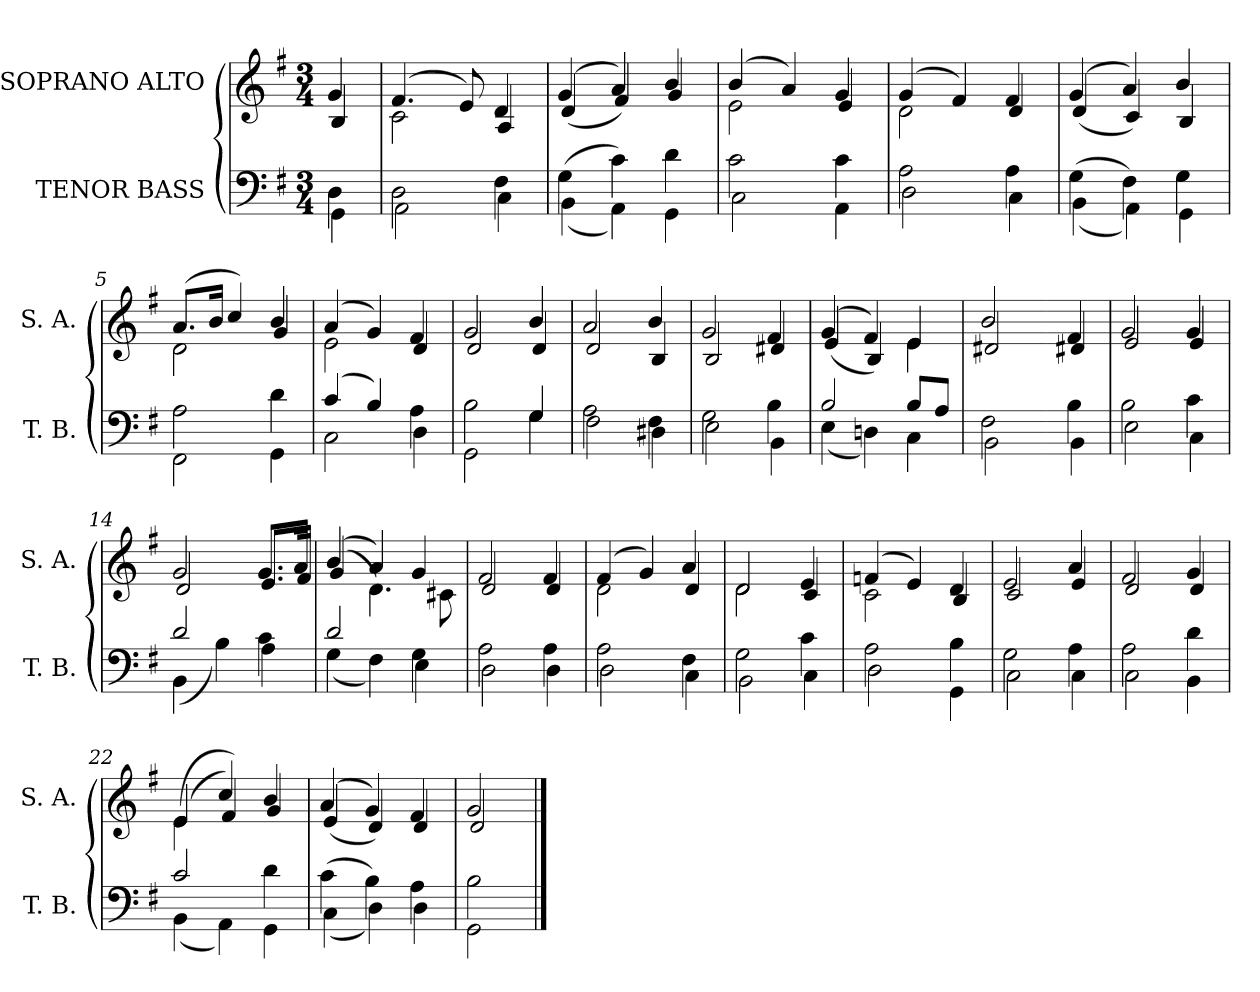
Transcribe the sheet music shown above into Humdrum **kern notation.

**kern	**kern
*part2	*part1
*staff2	*staff1
*I"TENOR BASS	*I"SOPRANO ALTO
*I'T. B.	*I'S. A.
!!LO:PB:g=z
*clefF4	*clefG2
*k[f#]	*k[f#]
*G:	*G:
*M3/4	*M3/4
=	=
*^	*^
4Di\	4GGi\	4gi/	4Bi/
=	=	=	=
2Di\	2AAi\	(4.f#i/	2ci\
.	.	8ei/)	.
4F#i\	4Ci\	4di/	4Ai/
=1	=1	=1	=1
(4Gi\	(4BBi\	(4gi/	(4di/
4ci\)	4AAi\)	4ai/)	4f#i/)
4di\	4GGi\	4bi/	4gi/
=2	=2	=2	=2
2ci\	2Ci\	(4bi/	2ei\
.	.	4ai/)	.
4ci\	4AAi\	4gi/	4ei/
=3	=3	=3	=3
2Ai\	2Di\	(4gi/	2di\
.	.	4f#i/)	.
4Ai\	4Ci\	4f#i/	4di/
=4	=4	=4	=4
(4Gi\	(4BBi\	(4gi/	(4di/
4F#i\)	4AAi\)	4ai/)	4ci/)
4Gi\	4GGi\	4bi/	4Bi/
=5	=5	=5	=5
2Ai\	2FF#i\	(8.ai/L	2di\
.	.	16bi/Jk	.
.	.	4cci/)	.
4di\	4GGi\	4bi/	4gi/
!!LO:LB:g=z	!!
=6	=6	=6	=6
(4ci/	2Ci\	(4ai/	2ei\
4Bi/)	.	4gi/)	.
4Ai\	4Di\	4f#i/	4di/
=7	=7	=7	=7
2Bi\	2GGi\	2gi/	2di/
4Gi/	4Gi\	4bi/	4di/
=8	=8	=8	=8
2Ai\	2F#i\	2ai/	2di/
4F#i\	4D#Xi\	4bi/	4Bi/
=9	=9	=9	=9
2Gi\	2Ei\	2gi/	2Bi/
4Bi\	4BBi\	4f#i/	4d#Xi/
=10	=10	=10	=10
2Bi/	(4Ei\	(4gi/	(4ei/
.	4Dni\)	4f#i/)	4Bi/)
8Bi/L	4Ci\	4ei/	4ei\
8Ai/J	.	.	.
=11	=11	=11	=11
2F#i\	2BBi\	2bi/	2d#Xi/
!!LO:LB:g=z	!!
=12-	=12-	=12-	=12-
4Bi\	4BBi\	4f#i/	4d#Xi/
=13	=13	=13	=13
2Bi\	2Ei\	2gi/	2ei/
4ci\	4Ci\	4gi/	4ei/
=14	=14	=14	=14
2di/	(4BBi\	2gi/	2di/
.	4Bi\)	.	.
4ci\	4Ai\	8.gi/L	8.ei/L
.	.	16ai/Jk	16f#i/Jk
=15	=15	=15	=15
2di/	(4Gi\	(4bi/	(4gi/
.	4F#i\)	4ai/)	4.di\)
4Gi\	4Ei\	4gi/	.
.	.	.	8c#Xi\
=16	=16	=16	=16
2Ai\	2Di\	2f#i/	2di/
4Ai\	4Di\	4f#i/	4di/
=17	=17	=17	=17
2Ai\	2Di\	(4f#i/	2di\
.	.	4gi/)	.
4F#i\	4Ci\	4ai/	4di/
=18	=18	=18	=18
2Gi\	2BBi\	2di/	2di\
4ci\	4Ci\	4ei/	4ci/
!!LO:LB:g=z	!!
=19	=19	=19	=19
2Ai\	2Di\	(4fni/	2ci\
.	.	4ei/)	.
4Bi\	4GGi\	4di/	4Bi/
=20	=20	=20	=20
2Gi\	2Ci\	2ei/	2ci/
4Ai\	4Ci\	4ai/	4ei/
=21	=21	=21	=21
2Ai\	2Ci\	2f#i/	2di/
4di\	4BBi\	4gi/	4di/
=22	=22	=22	=22
2ci/	(4BBi\	(4ei/	(4ei\
.	4AAi\)	4cci/)	4f#i/)
4di\	4GGi\	4bi/	4gi/
=23	=23	=23	=23
(4ci\	(4Ci\	(4ai/	(4ei/
4Bi\)	4Di\)	4gi/)	4di/)
4Ai\	4Di\	4f#i/	4di/
=24	=24	=24	=24
2Bi\	2GGi\	2gi/	2di/
*v	*v	*	*
*	*v	*v
==	==
*-	*-
